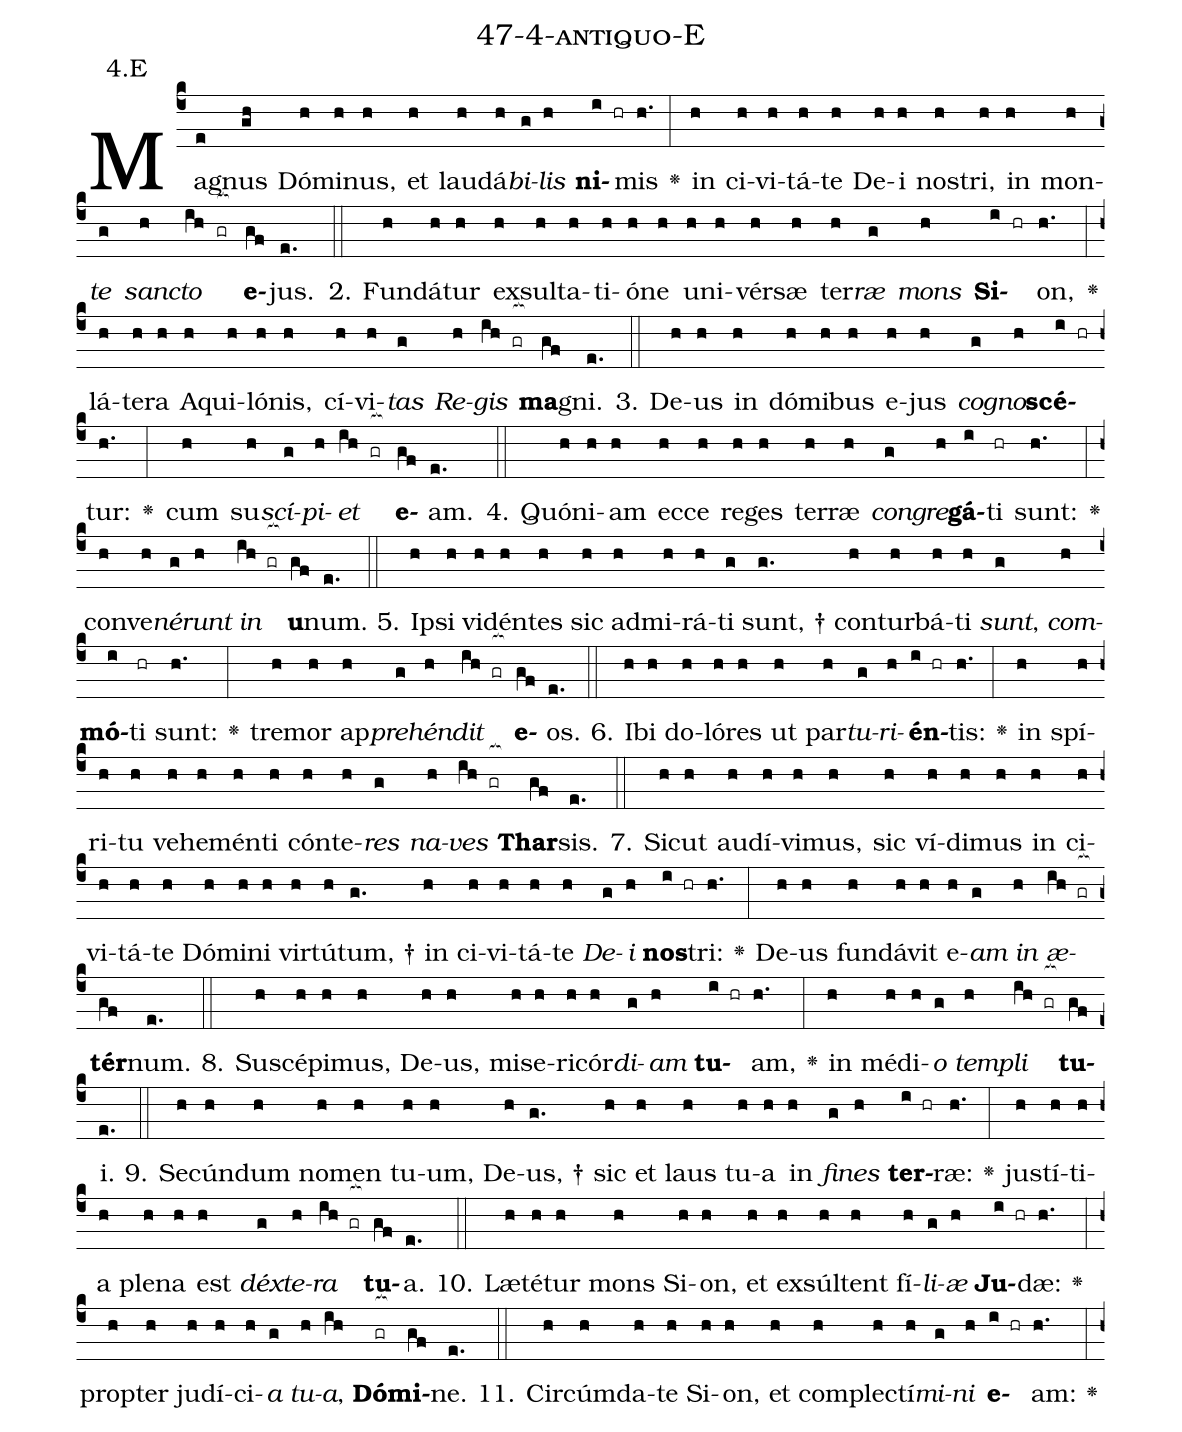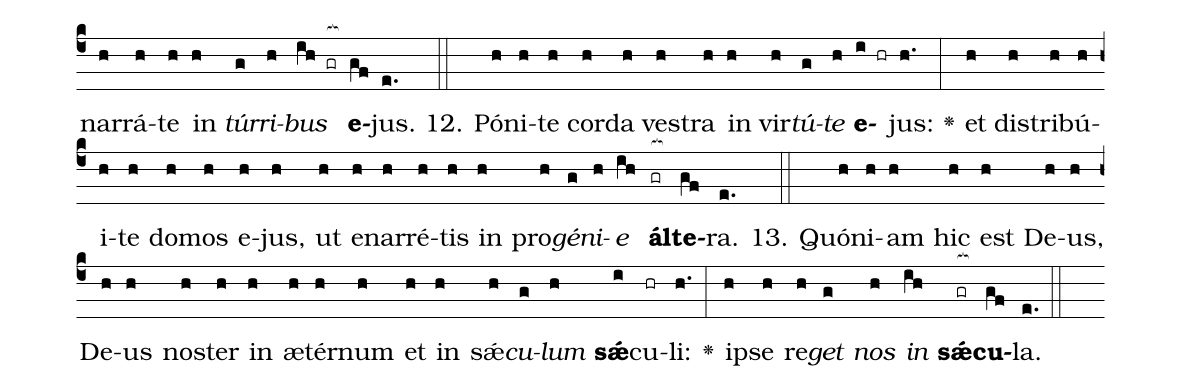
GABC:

name: 47-4-antiquo-E;
annotation: 4.E;
%%
(c4)Ma(e)gnus(gh) Dó(h)mi(h)nus,(h) et(h) lau(h)dá(h)<i>bi</i>(g)<i>lis</i>(h) <b>ni</b>(i hr)mis(h.) <v>\greheightstar</v>(:) in(h) ci(h)vi(h)tá(h)te(h) De(h)i(h) nos(h)tri,(h) in(h) mon(h)<i>te</i>(g) <i>sanc</i>(h)<i>to</i>(ih gr[ocb:1{]) <b>e</b>(gf[ocb:0}])jus.(e.) (::)
2. Fun(h)dá(h)tur(h) ex(h)sul(h)ta(h)ti(h)ó(h)ne(h) u(h)ni(h)vér(h)sæ(h) ter(h)<i>ræ</i>(g) <i>mons</i>(h) <b>Si</b>(i hr)on,(h.) <v>\greheightstar</v>(:) lá(h)te(h)ra(h) A(h)qui(h)ló(h)nis,(h) cí(h)vi(h)<i>tas</i>(g) <i>Re</i>(h)<i>gis</i>(ih gr[ocb:1{]) <b>ma</b>(gf[ocb:0}])gni.(e.) (::)
3. De(h)us(h) in(h) dó(h)mi(h)bus(h) e(h)jus(h) <i>co</i>(g)<i>gno</i>(h)<b>scé</b>(i hr)tur:(h.) <v>\greheightstar</v>(:) cum(h) su(h)<i>scí</i>(g)<i>pi</i>(h)<i>et</i>(ih gr[ocb:1{]) <b>e</b>(gf[ocb:0}])am.(e.) (::)
4. Quón(h)i(h)am(h) ec(h)ce(h) re(h)ges(h) ter(h)ræ(h) <i>con</i>(g)<i>gre</i>(h)<b>gá</b>(i)ti(hr) sunt:(h.) <v>\greheightstar</v>(:) con(h)ve(h)<i>né</i>(g)<i>runt</i>(h) <i>in</i>(ih gr[ocb:1{]) <b>u</b>(gf[ocb:0}])num.(e.) (::)
5. Ip(h)si(h) vi(h)dén(h)tes(h) sic(h) ad(h)mi(h)rá(h)ti(g) sunt, †(g.) con(h)tur(h)bá(h)ti(h) <i>sunt</i>,(g) <i>com</i>(h)<b>mó</b>(i)ti(hr) sunt:(h.) <v>\greheightstar</v>(:) tre(h)mor(h) ap(h)<i>pre</i>(g)<i>hén</i>(h)<i>dit</i>(ih gr[ocb:1{]) <b>e</b>(gf[ocb:0}])os.(e.) (::)
6. I(h)bi(h) do(h)ló(h)res(h) ut(h) par(h)<i>tu</i>(g)<i>ri</i>(h)<b>én</b>(i hr)tis:(h.) <v>\greheightstar</v>(:) in(h) spí(h)ri(h)tu(h) ve(h)he(h)mén(h)ti(h) cón(h)te(h)<i>res</i>(g) <i>na</i>(h)<i>ves</i>(ih gr[ocb:1{]) <b>Thar</b>(gf[ocb:0}])sis.(e.) (::)
7. Sic(h)ut(h) au(h)dí(h)vi(h)mus,(h) sic(h) ví(h)di(h)mus(h) in(h) ci(h)vi(h)tá(h)te(h) Dó(h)mi(h)ni(h) vir(h)tú(h)tum, †(g.) in(h) ci(h)vi(h)tá(h)te(h) <i>De</i>(g)<i>i</i>(h) <b>nos</b>(i hr)tri:(h.) <v>\greheightstar</v>(:) De(h)us(h) fun(h)dá(h)vit(h) e(h)<i>am</i>(g) <i>in</i>(h) <i>æ</i>(ih gr[ocb:1{])<b>tér</b>(gf[ocb:0}])num.(e.) (::)
8. Su(h)scé(h)pi(h)mus,(h) De(h)us,(h) mi(h)se(h)ri(h)cór(h)<i>di</i>(g)<i>am</i>(h) <b>tu</b>(i hr)am,(h.) <v>\greheightstar</v>(:) in(h) mé(h)di(h)<i>o</i>(g) <i>tem</i>(h)<i>pli</i>(ih gr[ocb:1{]) <b>tu</b>(gf[ocb:0}])i.(e.) (::)
9. Se(h)cún(h)dum(h) no(h)men(h) tu(h)um,(h) De(h)us, †(g.) sic(h) et(h) laus(h) tu(h)a(h) in(h) <i>fi</i>(g)<i>nes</i>(h) <b>ter</b>(i hr)ræ:(h.) <v>\greheightstar</v>(:) jus(h)tí(h)ti(h)a(h) ple(h)na(h) est(h) <i>déx</i>(g)<i>te</i>(h)<i>ra</i>(ih gr[ocb:1{]) <b>tu</b>(gf[ocb:0}])a.(e.) (::)
10. Læ(h)té(h)tur(h) mons(h) Si(h)on,(h) et(h) ex(h)súl(h)tent(h) fí(h)<i>li</i>(g)<i>æ</i>(h) <b>Ju</b>(i hr)dæ:(h.) <v>\greheightstar</v>(:) prop(h)ter(h) ju(h)dí(h)ci(h)<i>a</i>(g) <i>tu</i>(h)<i>a</i>,(ih) <b>Dó</b>(gr[ocb:1{])<b>mi</b>(gf[ocb:0}])ne.(e.) (::)
11. Cir(h)cúm(h)da(h)te(h) Si(h)on,(h) et(h) com(h)plec(h)tí(h)<i>mi</i>(g)<i>ni</i>(h) <b>e</b>(i hr)am:(h.) <v>\greheightstar</v>(:) nar(h)rá(h)te(h) in(h) <i>túr</i>(g)<i>ri</i>(h)<i>bus</i>(ih gr[ocb:1{]) <b>e</b>(gf[ocb:0}])jus.(e.) (::)
12. Pó(h)ni(h)te(h) cor(h)da(h) ves(h)tra(h) in(h) vir(h)<i>tú</i>(g)<i>te</i>(h) <b>e</b>(i hr)jus:(h.) <v>\greheightstar</v>(:) et(h) dis(h)tri(h)bú(h)i(h)te(h) do(h)mos(h) e(h)jus,(h) ut(h) e(h)nar(h)ré(h)tis(h) in(h) pro(h)<i>gé</i>(g)<i>ni</i>(h)<i>e</i>(ih) <b>ál</b>(gr[ocb:1{])<b>te</b>(gf[ocb:0}])ra.(e.) (::)
13. Quón(h)i(h)am(h) hic(h) est(h) De(h)us,(h) De(h)us(h) nos(h)ter(h) in(h) æ(h)tér(h)num(h) et(h) in(h) sǽ(h)<i>cu</i>(g)<i>lum</i>(h) <b>sǽ</b>(i)cu(hr)li:(h.) <v>\greheightstar</v>(:) ip(h)se(h) re(h)<i>get</i>(g) <i>nos</i>(h) <i>in</i>(ih) <b>sǽ</b>(gr[ocb:1{])<b>cu</b>(gf[ocb:0}])la.(e.) (::)
